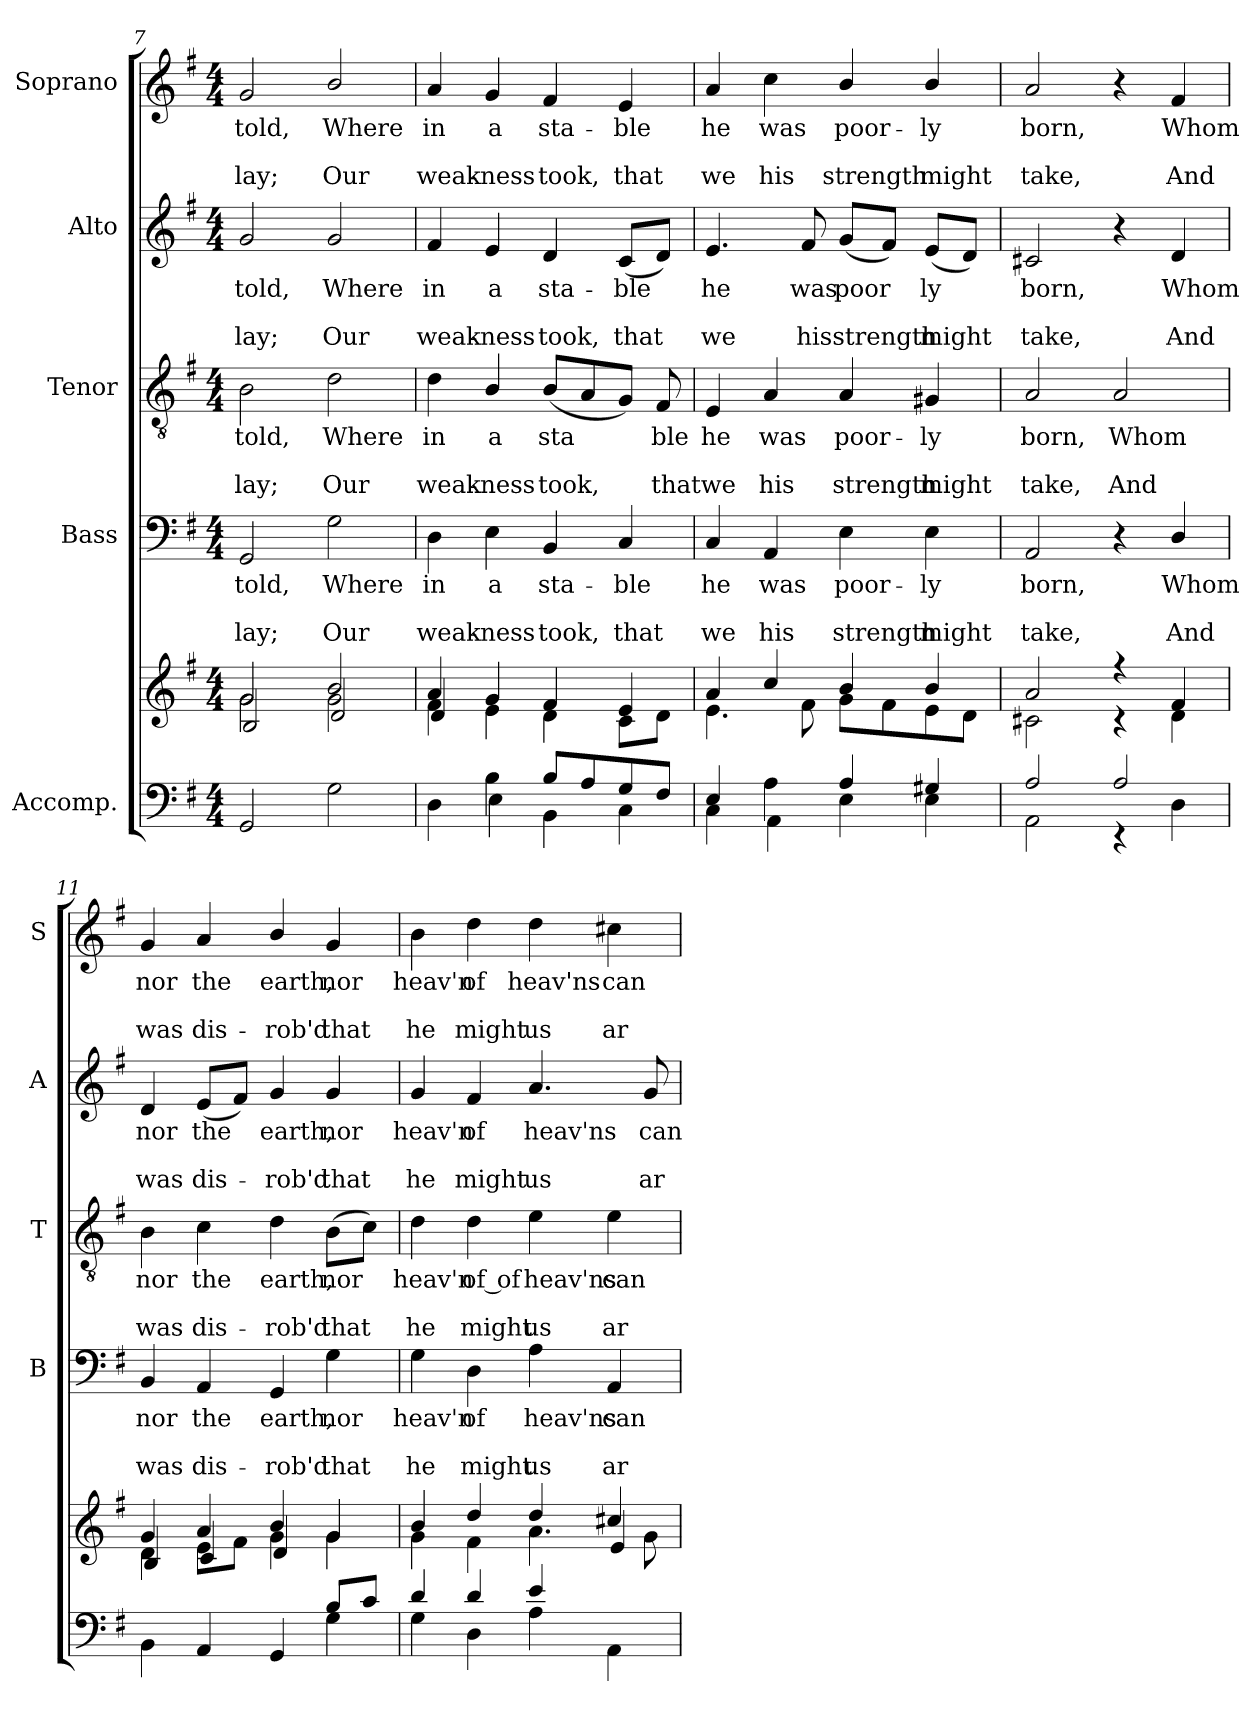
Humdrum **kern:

**kern	**kern	**kern	**text	**text	**text	**kern	**text	**text	**text	**kern	**text	**text	**text	**kern	**text	**text	**text
*part5	*part5	*part4	*part4	*part4	*part4	*part3	*part3	*part3	*part3	*part2	*part2	*part2	*part2	*part1	*part1	*part1	*part1
*staff6	*staff5	*staff4	*staff4	*staff4	*staff4	*staff3	*staff3	*staff3	*staff3	*staff2	*staff2	*staff2	*staff2	*staff1	*staff1	*staff1	*staff1
*I"Accomp.	*	*I"Bass	*	*	*	*I"Tenor	*	*	*	*I"Alto	*	*	*	*I"Soprano	*	*	*
*	*	*I'B	*	*	*	*I'T	*	*	*	*I'A	*	*	*	*I'S	*	*	*
*clefF4	*clefG2	*clefF4	*	*	*	*clefGv2	*	*	*	*clefG2	*	*	*	*clefG2	*	*	*
*k[f#]	*k[f#]	*k[f#]	*	*	*	*k[f#]	*	*	*	*k[f#]	*	*	*	*k[f#]	*	*	*
*G:	*G:	*G:	*	*	*	*G:	*	*	*	*G:	*	*	*	*G:	*	*	*
*M4/4	*M4/4	*M4/4	*	*	*	*M4/4	*	*	*	*M4/4	*	*	*	*M4/4	*	*	*
=7	=7	=7	=7	=7	=7	=7	=7	=7	=7	=7	=7	=7	=7	=7	=7	=7	=7
*	*^	*	*	*	*	*	*	*	*	*	*	*	*	*	*	*	*
*	*	*^	*	*	*	*	*	*	*	*	*	*	*	*	*	*	*	*
!	!	!	!	!	!LO:LY:b	!	!LO:LY:b	!	!LO:LY:b	!	!LO:LY:b	!	!LO:LY:b	!	!LO:LY:b	!	!LO:LY:b	!	!LO:LY:b
2GG/	2g/	2g\	2B/	2GG/	told,	.	lay;	2B\	told,	.	lay;	2g/	told,	.	lay;	2g/	told,	.	lay;
!	!	!	!	!	!LO:LY:b	!	!LO:LY:b	!	!LO:LY:b	!	!LO:LY:b	!	!LO:LY:b	!	!LO:LY:b	!	!LO:LY:b	!	!LO:LY:b
2G\	2b/	2g\	2d/	2G\	Where	.	Our	2d\	Where	.	Our	2g/	Where	.	Our	2b/	Where	.	Our
=8	=8	=8	=8	=8	=8	=8	=8	=8	=8	=8	=8	=8	=8	=8	=8	=8	=8	=8	=8
*^	*	*	*	*	*	*	*	*	*	*	*	*	*	*	*	*	*	*	*
!	!	!	!	!	!	!LO:LY:b	!	!LO:LY:b	!	!LO:LY:b	!	!LO:LY:b	!	!LO:LY:b	!	!LO:LY:b	!	!LO:LY:b	!	!LO:LY:b
4ryy	4D\	4a/	4f#\	4d/	4D\	in	.	weak-	4d\	in	.	weak-	4f#/	in	.	weak-	4a/	in	.	weak-
!	!	!	!	!	!	!LO:LY:b	!	!LO:LY:b	!	!LO:LY:b	!	!LO:LY:b	!	!LO:LY:b	!	!LO:LY:b	!	!LO:LY:b	!	!LO:LY:b
4B\	4E\	4g/	4e\	2.ryy	4E\	a	.	-ness	4B/	a	.	-ness	4e/	a	.	-ness	4g/	a	.	-ness
!	!	!	!	!	!	!LO:LY:b	!	!LO:LY:b	!	!LO:LY:b	!	!LO:LY:b	!	!LO:LY:b	!	!LO:LY:b	!	!LO:LY:b	!	!LO:LY:b
8B/L	4BB\	4f#/	4d\	.	4BB/	sta-	.	took,	(<8B/L	sta­	.	took,	4d/	sta-	.	took,	4f#/	sta-	.	took,
8A/	.	.	.	.	.	.	.	.	8A/	.	.	.	.	.	.	.	.	.	.	.
!	!	!	!	!	!	!LO:LY:b	!	!LO:LY:b	!	!	!	!	!	!LO:LY:b	!	!LO:LY:b	!	!LO:LY:b	!	!LO:LY:b
8G/	4C\	4e/	8c\L	.	4C/	-ble	.	that	8G/J)	.	.	.	(<8c/L	-ble	.	that	4e/	-ble	.	that
!	!	!	!	!	!	!	!	!	!	!LO:LY:b	!	!LO:LY:b	!	!	!	!	!	!	!	!
8F#/J	.	.	8d\J	.	.	.	.	.	8F#/	ble	.	that	8d/J)	.	.	.	.	.	.	.
*	*	*	*v	*v	*	*	*	*	*	*	*	*	*	*	*	*	*	*	*	*
!!LO:PB:g=z
=9	=9	=9	=9	=9	=9	=9	=9	=9	=9	=9	=9	=9	=9	=9	=9	=9	=9	=9	=9
!	!	!	!	!	!LO:LY:b	!	!LO:LY:b	!	!LO:LY:b	!	!LO:LY:b	!	!LO:LY:b	!	!LO:LY:b	!	!LO:LY:b	!	!LO:LY:b
4E/	4C\	4a/	4.e\	4C/	he	.	we	4E/	he	.	we	4.e/	he	.	we	4a/	he	.	we
!	!	!	!	!	!LO:LY:b	!	!LO:LY:b	!	!LO:LY:b	!	!LO:LY:b	!	!	!	!	!	!LO:LY:b	!	!LO:LY:b
4A\	4AA\	4cc/	.	4AA/	was	.	his	4A/	was	.	his	.	.	.	.	4cc\	was	.	his
!	!	!	!	!	!	!	!	!	!	!	!	!	!LO:LY:b	!	!LO:LY:b	!	!	!	!
.	.	.	8f#\	.	.	.	.	.	.	.	.	8f#/	was	.	his	.	.	.	.
!	!	!	!	!	!LO:LY:b	!	!LO:LY:b	!	!LO:LY:b	!	!LO:LY:b	!	!LO:LY:b	!	!LO:LY:b	!	!LO:LY:b	!	!LO:LY:b
4A/	4E\	4b/	8g\L	4E\	poor-	.	strength	4A/	poor-	.	strength	(<8g/L	poor­	.	strength	4b/	poor-	.	strength
.	.	.	8f#\	.	.	.	.	.	.	.	.	8f#/J)	.	.	.	.	.	.	.
!	!	!	!	!	!LO:LY:b	!	!LO:LY:b	!	!LO:LY:b	!	!LO:LY:b	!	!LO:LY:b	!	!LO:LY:b	!	!LO:LY:b	!	!LO:LY:b
4G#X/	4E\	4b/	8e\	4E\	-ly	.	might	4G#X/	-ly	.	might	(<8e/L	ly	.	might	4b/	-ly	.	might
.	.	.	8d\J	.	.	.	.	.	.	.	.	8d/J)	.	.	.	.	.	.	.
=10	=10	=10	=10	=10	=10	=10	=10	=10	=10	=10	=10	=10	=10	=10	=10	=10	=10	=10	=10
!	!	!	!	!	!LO:LY:b	!	!LO:LY:b	!	!LO:LY:b	!	!LO:LY:b	!	!LO:LY:b	!	!LO:LY:b	!	!LO:LY:b	!	!LO:LY:b
2A/	2AA\	2a/	2c#X\	2AA/	born,	.	take,	2A/	born,	.	take,	2c#X/	born,	.	take,	2a/	born,	.	take,
!	!	!	!	!	!	!	!	!	!LO:LY:b	!	!LO:LY:b	!	!	!	!	!	!	!	!
2A/	4rEE	4r	4r	4r	.	.	.	2A/	Whom	.	And	4r	.	.	.	4r	.	.	.
!	!	!	!	!	!LO:LY:b	!	!LO:LY:b	!	!	!	!	!	!LO:LY:b	!	!LO:LY:b	!	!LO:LY:b	!	!LO:LY:b
.	4D\	4f#/	4d\	4D/	Whom	.	And	.	.	.	.	4d/	Whom	.	And	4f#/	Whom	.	And
=11	=11	=11	=11	=11	=11	=11	=11	=11	=11	=11	=11	=11	=11	=11	=11	=11	=11	=11	=11
*	*	*	*^	*	*	*	*	*	*	*	*	*	*	*	*	*	*	*	*
!	!	!	!	!	!	!LO:LY:b	!	!LO:LY:b	!	!LO:LY:b	!	!LO:LY:b	!	!LO:LY:b	!	!LO:LY:b	!	!LO:LY:b	!	!LO:LY:b
2.ryy	4BB\	4g/	4d\	4B/	4BB/	nor	.	was	4B\	nor	.	was	4d/	nor	.	was	4g/	nor	.	was
!	!	!	!	!	!	!LO:LY:b	!	!LO:LY:b	!	!LO:LY:b	!	!LO:LY:b	!	!LO:LY:b	!	!LO:LY:b	!	!LO:LY:b	!	!LO:LY:b
.	4AA/	4a/	8e\L	4c/	4AA/	the	.	dis-	4c\	the	.	dis-	(<8e/L	the	.	dis-	4a/	the	.	dis-
.	.	.	8f#\J	.	.	.	.	.	.	.	.	.	8f#/J)	.	.	.	.	.	.	.
!	!	!	!	!	!	!LO:LY:b	!	!LO:LY:b	!	!LO:LY:b	!	!LO:LY:b	!	!LO:LY:b	!	!LO:LY:b	!	!LO:LY:b	!	!LO:LY:b
.	4GG/	4b/	4g\	4d/	4GG/	earth,	.	-rob'd	4d\	earth,	.	-rob'd	4g/	earth,	.	-rob'd	4b/	earth,	.	-rob'd
!	!	!	!	!	!	!LO:LY:b	!	!LO:LY:b	!	!LO:LY:b	!	!LO:LY:b	!	!LO:LY:b	!	!LO:LY:b	!	!LO:LY:b	!	!LO:LY:b
8B/L	4G\	4g/	4g\	4ryy	4G\	nor	.	that	(>8B\L	nor	.	that	4g/	nor	.	that	4g/	nor	.	that
8c/J	.	.	.	.	.	.	.	.	8c\J)	.	.	.	.	.	.	.	.	.	.	.
=12	=12	=12	=12	=12	=12	=12	=12	=12	=12	=12	=12	=12	=12	=12	=12	=12	=12	=12	=12	=12
!	!	!	!	!	!	!LO:LY:b	!	!LO:LY:b	!	!LO:LY:b	!	!LO:LY:b	!	!LO:LY:b	!	!LO:LY:b	!	!LO:LY:b	!	!LO:LY:b
4d/	4G\	4b/	4g\	2.ryy	4G\	heav'n	.	he	4d\	heav'n	.	he	4g/	heav'n	.	he	4b\	heav'n	.	he
!	!	!	!	!	!	!LO:LY:b	!	!LO:LY:b	!	!LO:LY:b	!	!LO:LY:b	!	!LO:LY:b	!	!LO:LY:b	!	!LO:LY:b	!	!LO:LY:b
4d/	4D\	4dd/	4f#\	.	4D\	of	.	might	4d\	of of	.	might	4f#/	of	.	might	4dd\	of	.	might
!	!	!	!	!	!	!LO:LY:b	!	!LO:LY:b	!	!LO:LY:b	!	!LO:LY:b	!	!LO:LY:b	!	!LO:LY:b	!	!LO:LY:b	!	!LO:LY:b
4e/	4A\	4dd/	4.a\	.	4A\	heav'ns	.	us	4e\	heav'ns	.	us	4.a/	heav'ns	.	us	4dd\	heav'ns	.	us
!	!	!	!	!	!	!LO:LY:b	!	!LO:LY:b	!	!LO:LY:b	!	!LO:LY:b	!	!	!	!	!	!LO:LY:b	!	!LO:LY:b
4ryy	4AA\	4cc#X/	.	4e/	4AA/	can	.	ar-	4e\	can	.	ar-	.	.	.	.	4cc#X\	can	.	ar-
!	!	!	!	!	!	!	!	!	!	!	!	!	!	!LO:LY:b	!	!LO:LY:b	!	!	!	!
.	.	.	8g\	.	.	.	.	.	.	.	.	.	8g/	can	.	ar-	.	.	.	.
*v	*v	*	*	*	*	*	*	*	*	*	*	*	*	*	*	*	*	*	*	*
*	*v	*v	*v	*	*	*	*	*	*	*	*	*	*	*	*	*	*	*	*
=	=	=	=	=	=	=	=	=	=	=	=	=	=	=	=	=	=
*-	*-	*-	*-	*-	*-	*-	*-	*-	*-	*-	*-	*-	*-	*-	*-	*-	*-
